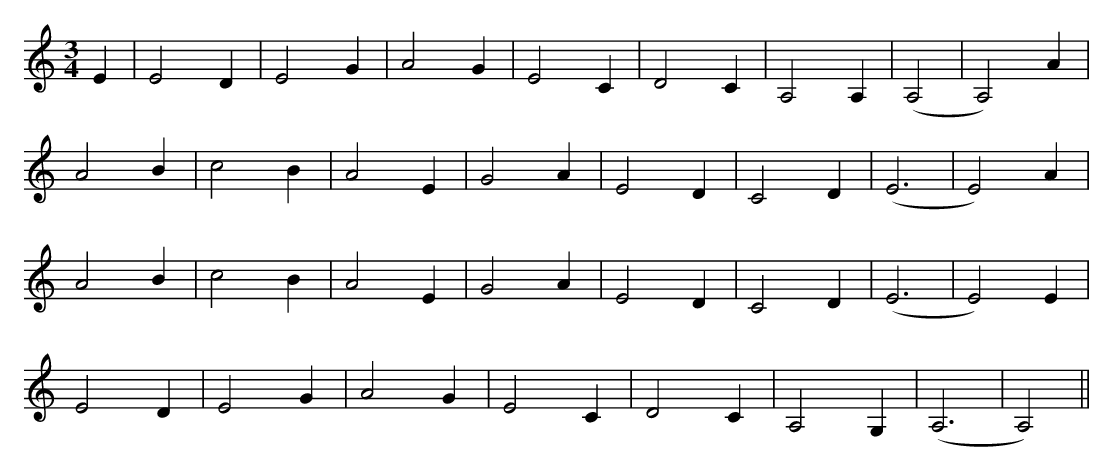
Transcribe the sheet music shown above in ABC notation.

X:1
M:3/4
K:Amin
E2|E4 D2|E4 G2|A4 G2|E4 C2|D4 C2|A,4 A,2|(A,4|A,4) A2|
A4 B2|c4 B2|A4 E2|G4 A2|E4 D2|C4 D2|(E6|E4) A2|
A4 B2|c4 B2|A4 E2|G4 A2|E4 D2|C4 D2|(E6|E4) E2|
E4 D2|E4 G2|A4 G2|E4 C2|D4 C2|A,4 G,2|(A,6|A,4)||
